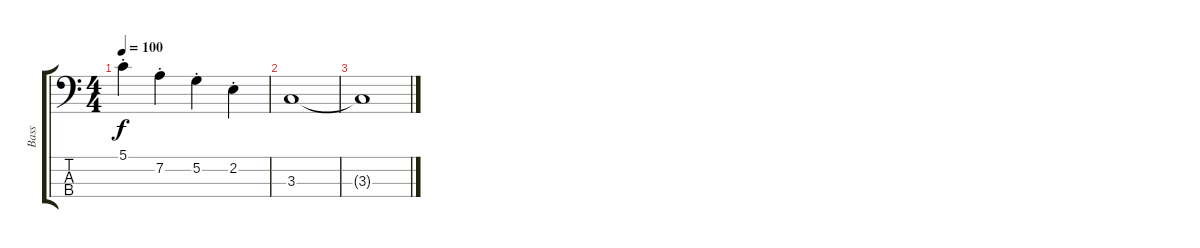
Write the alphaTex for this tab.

\track ("Bass" "Bass") {instrument electricbassfinger}
\staff {score tabs}
\tuning (G2 D2 A1 E1) {hide}
\ts (4 4)
\tempo 100
\clef f4
\ks c
5.1{st}.4{dy f} 7.2{st}.4 5.2{st}.4 2.2{st}.4 |
3.3.1 |
3.3{t}.1
